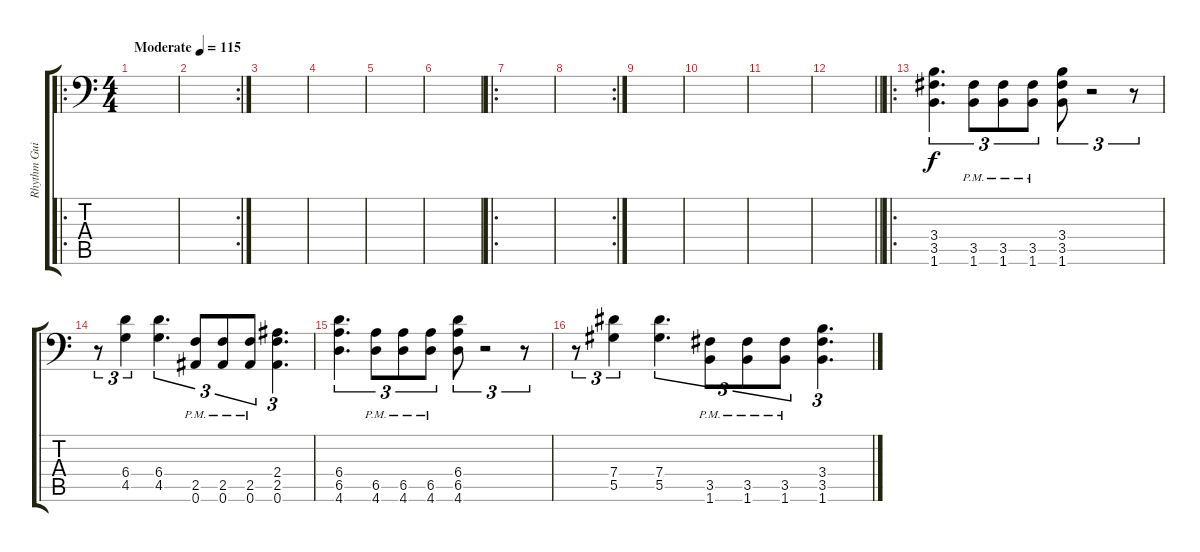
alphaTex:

\track ("Rhythm Guitar 2" "Rhythm Gui") {instrument distortionguitar}
\staff {score tabs}
\tuning (Bb3 F3 Db3 Ab2 Eb2 Bb1) {hide}
\ro
\ts (4 4)
\tempo (115 "Moderate")
\clef f4
\ks c
|
\rc 2
|
|
|
|
|
\ro
|
\rc 2
|
|
|
|
\barLineRight lightlight
|
\ro
(3.4 3.5 1.6).4{d tu (3 2)} (3.5{pm} 1.6{pm}).8{tu (3 2)} (3.5{pm} 1.6{pm}).8{tu (3 2)} (3.5{pm} 1.6{pm}).8{tu (3 2)} (3.4 3.5 1.6).8{tu (3 2)} r.2{tu (3 2)} r.8{tu (3 2)} |
r.8{tu (3 2)} (6.4 4.5).4{tu (3 2)} (6.4 4.5).4{d tu (3 2)} (2.5{pm} 0.6{pm}).8{tu (3 2)} (2.5{pm} 0.6{pm}).8{tu (3 2)} (2.5{pm} 0.6{pm}).8{tu (3 2)} (2.4 2.5 0.6).4{d tu (3 2)} |
(6.4 6.5 4.6).4{d tu (3 2)} (6.5{pm} 4.6{pm}).8{tu (3 2)} (6.5{pm} 4.6{pm}).8{tu (3 2)} (6.5{pm} 4.6{pm}).8{tu (3 2)} (6.4 6.5 4.6).8{tu (3 2)} r.2{tu (3 2)} r.8{tu (3 2)} |
r.8{tu (3 2)} (7.4 5.5).4{tu (3 2)} (7.4 5.5).4{d tu (3 2)} (3.5{pm} 1.6{pm}).8{tu (3 2)} (3.5{pm} 1.6{pm}).8{tu (3 2)} (3.5{pm} 1.6{pm}).8{tu (3 2)} (3.4 3.5 1.6).4{d tu (3 2)}
